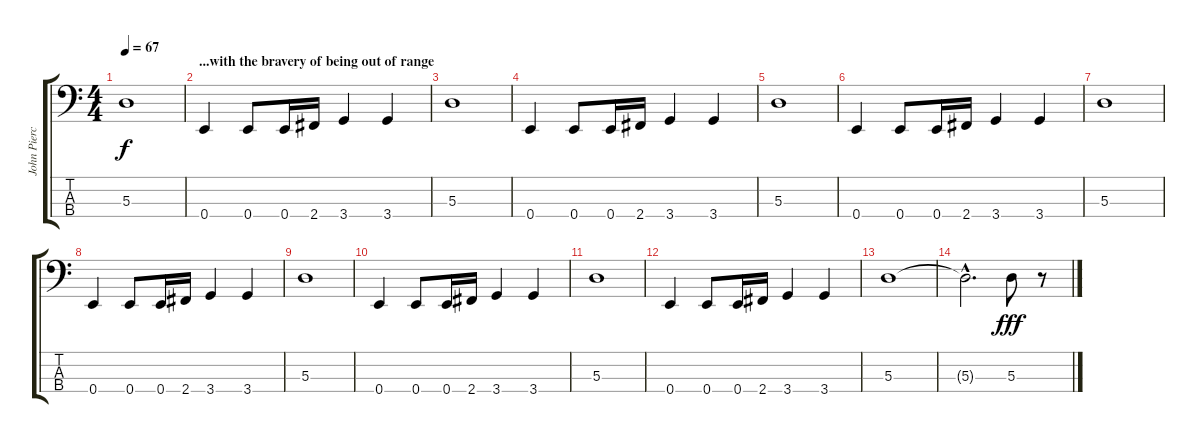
\track ("John Pierce - Bass" "John Pierc") {instrument electricbassfinger}
\staff {score tabs}
\tuning (G2 D2 A1 E1) {hide}
\ts (4 4)
\tempo 67
\clef f4
\ks c
5.3.1{dy f} |
\section ("" "...with the bravery of being out of range")
0.4.4 0.4.8 0.4.16 2.4.16 3.4.4 3.4.4 |
5.3.1 |
0.4.4 0.4.8 0.4.16 2.4.16 3.4.4 3.4.4 |
5.3.1 |
0.4.4 0.4.8 0.4.16 2.4.16 3.4.4 3.4.4 |
5.3.1 |
0.4.4 0.4.8 0.4.16 2.4.16 3.4.4 3.4.4 |
5.3.1 |
0.4.4 0.4.8 0.4.16 2.4.16 3.4.4 3.4.4 |
5.3.1 |
0.4.4 0.4.8 0.4.16 2.4.16 3.4.4 3.4.4 |
5.3.1 |
5.3{hac t}.2{d} 5.3.8{dy fff} r.8
